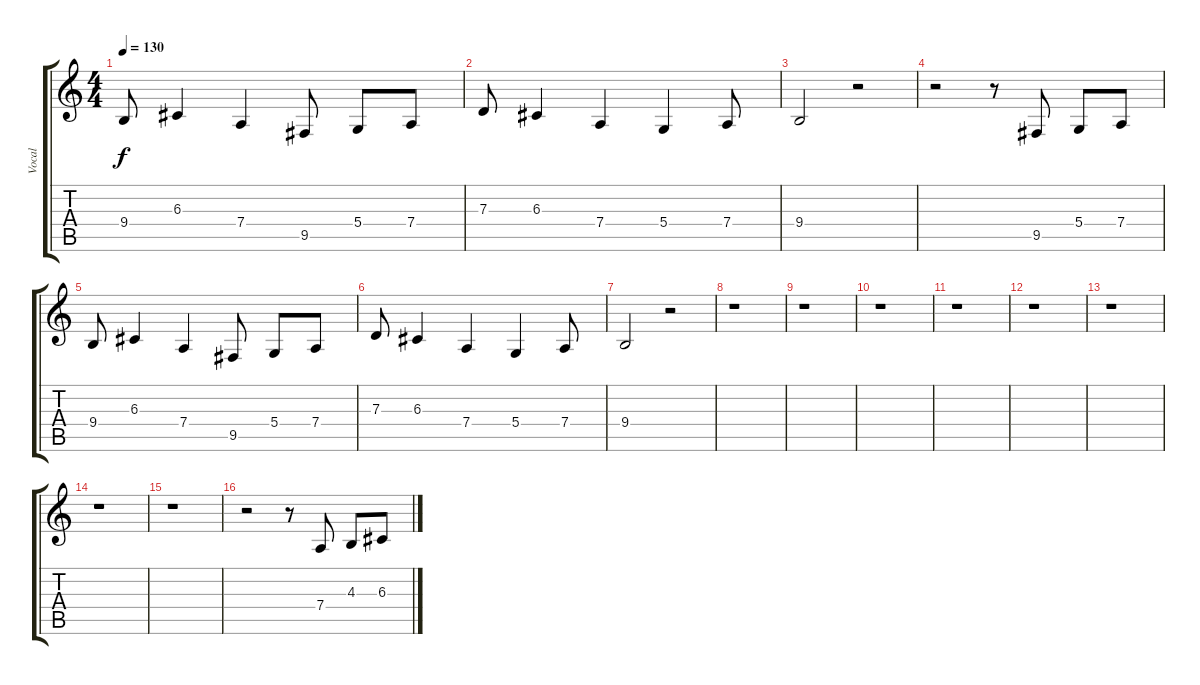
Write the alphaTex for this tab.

\track ("Vocal" "Vocal") {instrument englishhorn}
\staff {score tabs}
\tuning (E4 B3 G3 D3 A2 E2) {hide}
\ts (4 4)
\tempo 130
\clef g2
\ks c
9.4.8{dy f} 6.3.4 7.4.4 9.5.8 5.4.8 7.4.8 |
7.3.8 6.3.4 7.4.4 5.4.4 7.4.8 |
9.4.2 r.2 |
r.2 r.8 9.5.8 5.4.8 7.4.8 |
9.4.8 6.3.4 7.4.4 9.5.8 5.4.8 7.4.8 |
7.3.8 6.3.4 7.4.4 5.4.4 7.4.8 |
9.4.2 r.2 |
r.1 |
r.1 |
r.1 |
r.1 |
r.1 |
r.1 |
r.1 |
r.1 |
r.2 r.8 7.4.8 4.3.8 6.3.8
